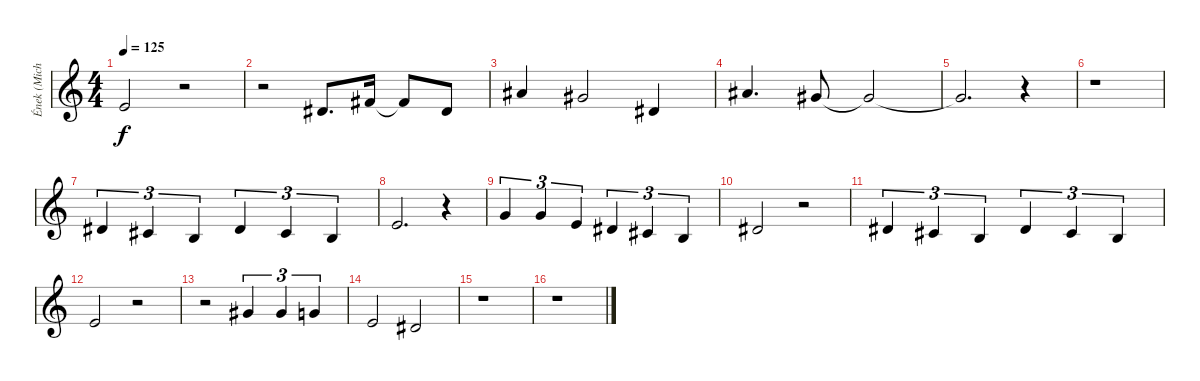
\track ("Ének (Michael Vescera)" "Ének (Mich") {instrument tenorsax}
\staff {score}
\tuning (E4 B3 G3 D3 A2 E2) {hide}
\ts (4 4)
\tempo 125
\clef g2
\ks c
0.1{t}.2{dy f} r.2 |
r.2 4.2.8{d} 2.1.16 2.1{t}.8 4.2.8 |
6.1.4 4.1.2 4.2.4 |
6.1.4{d} 4.1.8 4.1{t}.2 |
4.1{t}.2{d} r.4 |
r.1 |
4.2.4{tu (3 2)} 2.2.4{tu (3 2)} 0.2.4{tu (3 2)} 4.2.4{tu (3 2)} 2.2.4{tu (3 2)} 0.2.4{tu (3 2)} |
0.1.2{d} r.4 |
3.1.4{tu (3 2)} 3.1.4{tu (3 2)} 0.1.4{tu (3 2)} 4.2.4{tu (3 2)} 2.2.4{tu (3 2)} 0.2.4{tu (3 2)} |
4.2.2 r.2 |
4.2.4{tu (3 2)} 2.2.4{tu (3 2)} 0.2.4{tu (3 2)} 4.2.4{tu (3 2)} 2.2.4{tu (3 2)} 0.2.4{tu (3 2)} |
0.1.2 r.2 |
r.2 4.1.4{tu (3 2)} 4.1.4{tu (3 2)} 3.1.4{tu (3 2)} |
0.1.2 4.2.2 |
r.1 |
r.1
